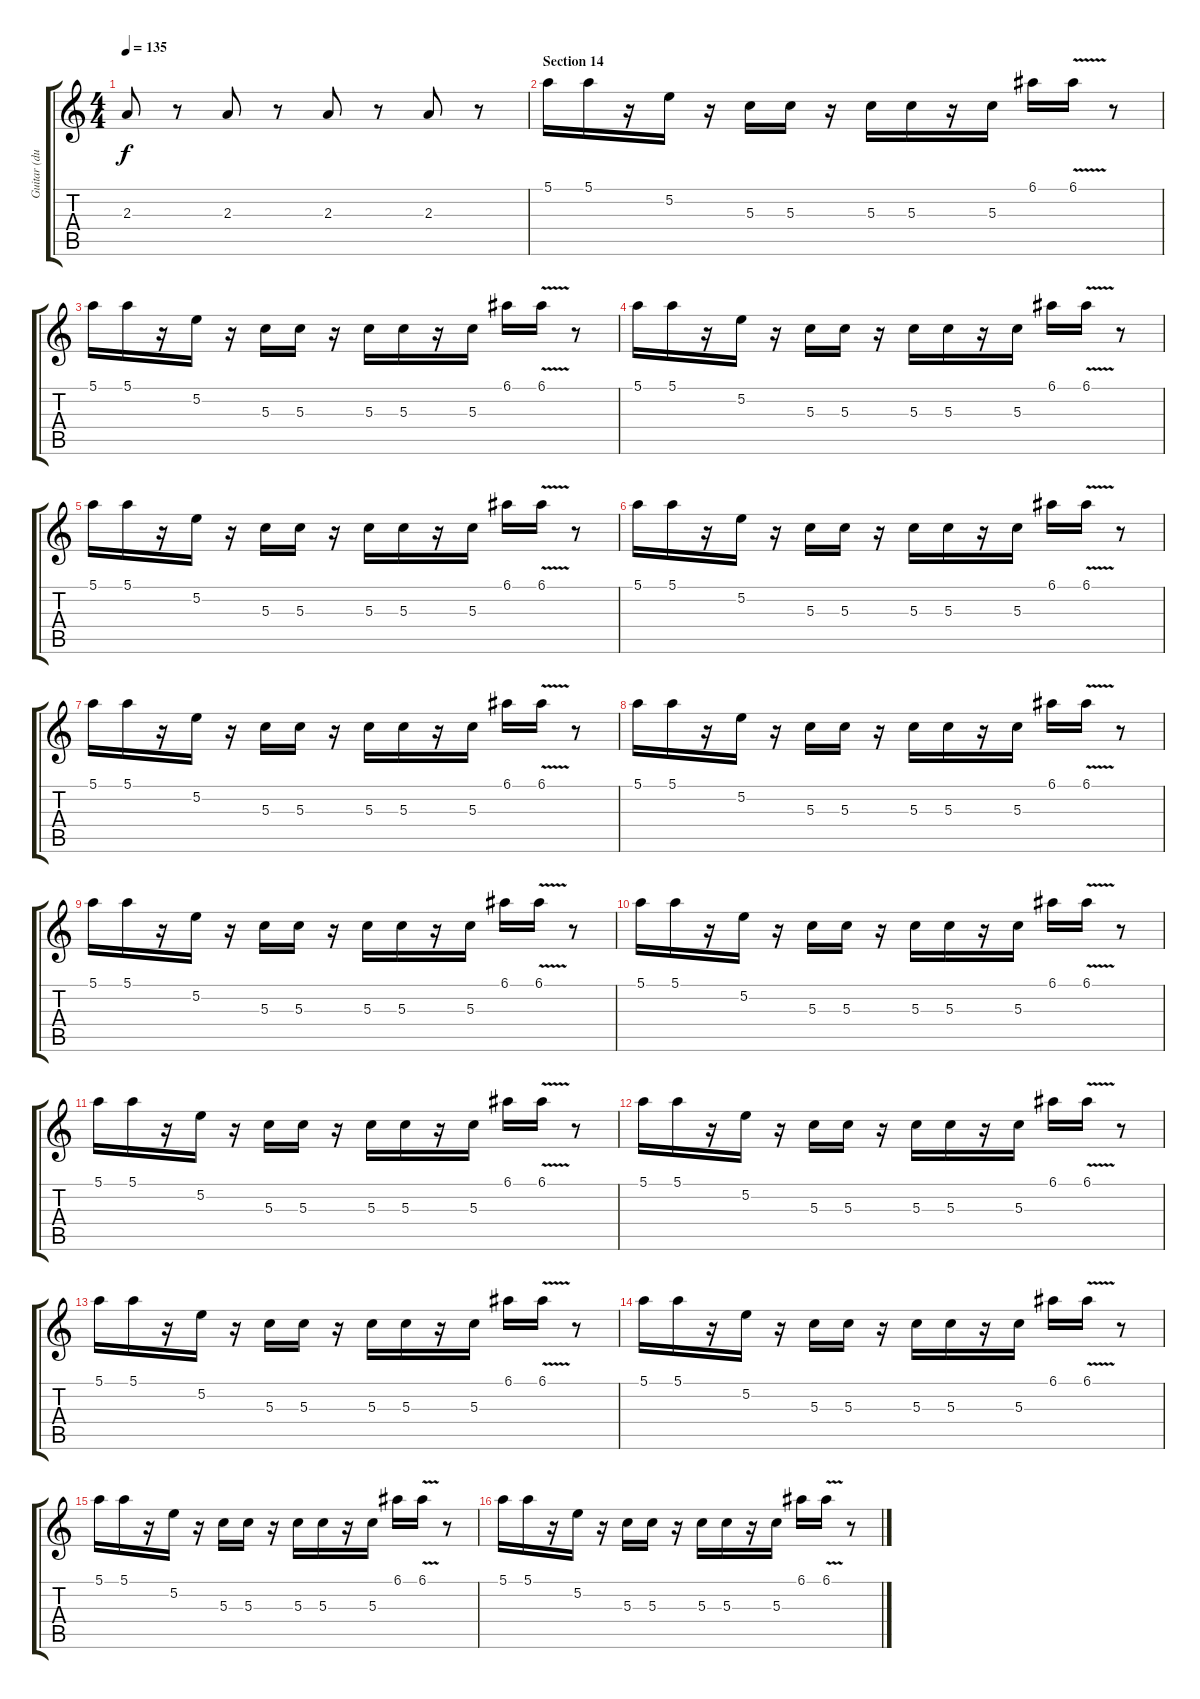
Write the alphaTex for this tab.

\track ("Guitar (dub)" "Guitar (du") {instrument overdrivenguitar}
\staff {score tabs}
\tuning (E4 B3 G3 D3 A2 E2) {hide}
\ts (4 4)
\tempo 135
\clef g2
\ks c
2.3.8{dy f} r.8 2.3.8 r.8 2.3.8 r.8 2.3.8 r.8 |
\section ("" "Section 14")
5.1.16 5.1.16 r.16 5.2.16 r.16 5.3.16 5.3.16 r.16 5.3.16 5.3.16 r.16 5.3.16 6.1.16 6.1{v}.16 r.8 |
5.1.16 5.1.16 r.16 5.2.16 r.16 5.3.16 5.3.16 r.16 5.3.16 5.3.16 r.16 5.3.16 6.1.16 6.1{v}.16 r.8 |
5.1.16 5.1.16 r.16 5.2.16 r.16 5.3.16 5.3.16 r.16 5.3.16 5.3.16 r.16 5.3.16 6.1.16 6.1{v}.16 r.8 |
5.1.16 5.1.16 r.16 5.2.16 r.16 5.3.16 5.3.16 r.16 5.3.16 5.3.16 r.16 5.3.16 6.1.16 6.1{v}.16 r.8 |
5.1.16 5.1.16 r.16 5.2.16 r.16 5.3.16 5.3.16 r.16 5.3.16 5.3.16 r.16 5.3.16 6.1.16 6.1{v}.16 r.8 |
5.1.16 5.1.16 r.16 5.2.16 r.16 5.3.16 5.3.16 r.16 5.3.16 5.3.16 r.16 5.3.16 6.1.16 6.1{v}.16 r.8 |
5.1.16 5.1.16 r.16 5.2.16 r.16 5.3.16 5.3.16 r.16 5.3.16 5.3.16 r.16 5.3.16 6.1.16 6.1{v}.16 r.8 |
5.1.16 5.1.16 r.16 5.2.16 r.16 5.3.16 5.3.16 r.16 5.3.16 5.3.16 r.16 5.3.16 6.1.16 6.1{v}.16 r.8 |
5.1.16 5.1.16 r.16 5.2.16 r.16 5.3.16 5.3.16 r.16 5.3.16 5.3.16 r.16 5.3.16 6.1.16 6.1{v}.16 r.8 |
5.1.16 5.1.16 r.16 5.2.16 r.16 5.3.16 5.3.16 r.16 5.3.16 5.3.16 r.16 5.3.16 6.1.16 6.1{v}.16 r.8 |
5.1.16 5.1.16 r.16 5.2.16 r.16 5.3.16 5.3.16 r.16 5.3.16 5.3.16 r.16 5.3.16 6.1.16 6.1{v}.16 r.8 |
5.1.16 5.1.16 r.16 5.2.16 r.16 5.3.16 5.3.16 r.16 5.3.16 5.3.16 r.16 5.3.16 6.1.16 6.1{v}.16 r.8 |
5.1.16 5.1.16 r.16 5.2.16 r.16 5.3.16 5.3.16 r.16 5.3.16 5.3.16 r.16 5.3.16 6.1.16 6.1{v}.16 r.8 |
5.1.16 5.1.16 r.16 5.2.16 r.16 5.3.16 5.3.16 r.16 5.3.16 5.3.16 r.16 5.3.16 6.1.16 6.1{v}.16 r.8 |
5.1.16 5.1.16 r.16 5.2.16 r.16 5.3.16 5.3.16 r.16 5.3.16 5.3.16 r.16 5.3.16 6.1.16 6.1{v}.16 r.8
